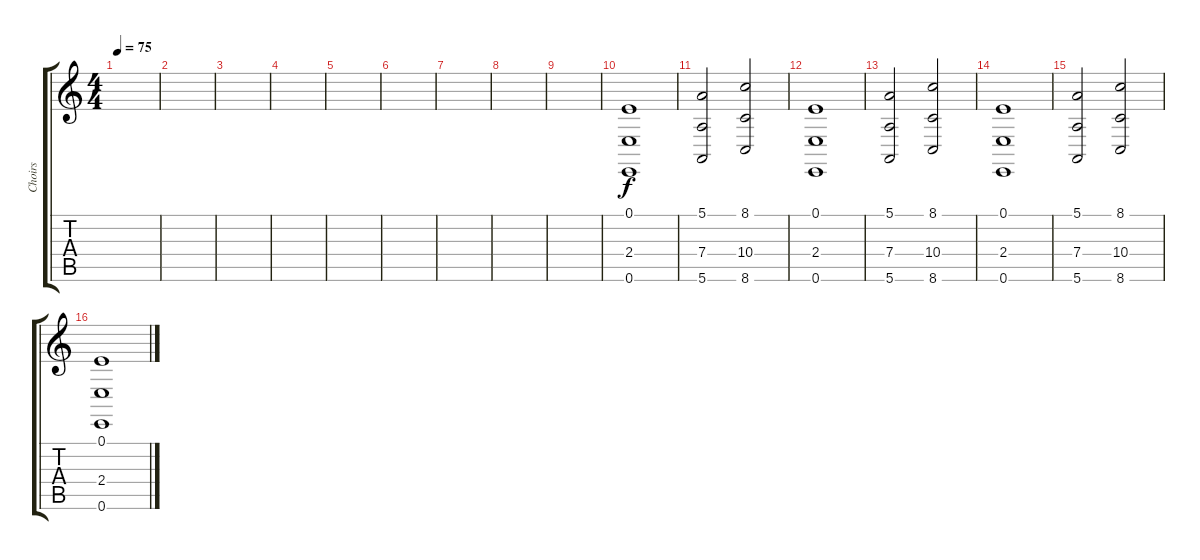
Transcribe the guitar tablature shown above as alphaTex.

\track ("Choirs" "Choirs") {instrument choiraahs}
\staff {score tabs}
\tuning (E4 B3 G3 D3 A2 E2) {hide}
\ts (4 4)
\tempo 75
\clef g2
\ks c
|
|
|
|
|
|
|
|
|
(0.1 2.4 0.6).1 |
(5.1 7.4 5.6).2 (8.1 10.4 8.6).2 |
(0.1 2.4 0.6).1 |
(5.1 7.4 5.6).2 (8.1 10.4 8.6).2 |
(0.1 2.4 0.6).1 |
(5.1 7.4 5.6).2 (8.1 10.4 8.6).2 |
(0.1 2.4 0.6).1
